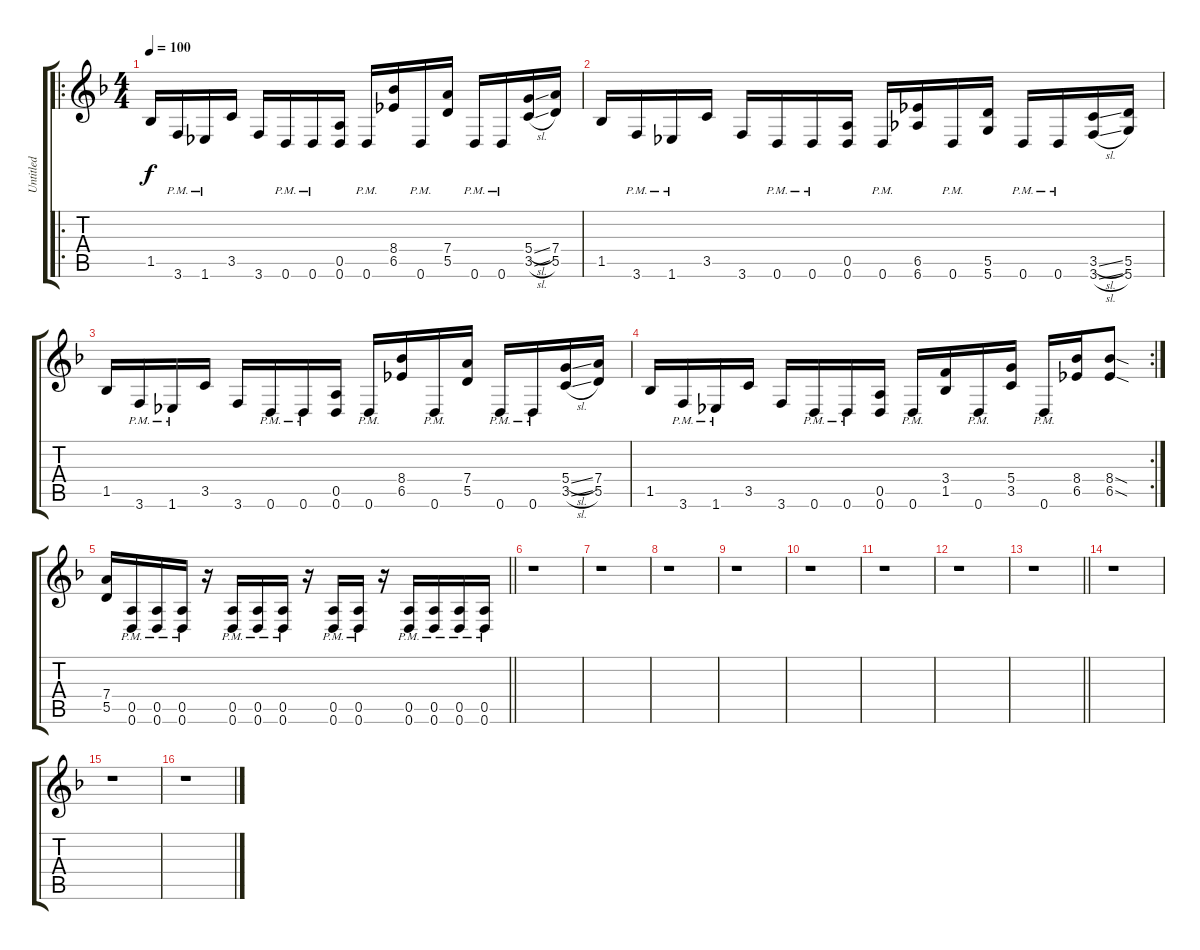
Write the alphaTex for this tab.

\track ("Untitled" "Untitled") {instrument overdrivenguitar}
\staff {score tabs}
\tuning (E4 B3 G3 D3 A2 D2) {hide}
\ro
\ts (4 4)
\tempo 100
\clef g2
\ks f
1.5.16{dy f instrument overdrivenguitar} 3.6{pm}.16 1.6{pm}.16 3.5.16 3.6.16 0.6{pm}.16 0.6{pm}.16 (0.5 0.6).16 0.6{pm}.16 (8.4 6.5).16 0.6{pm}.16 (7.4 5.5).16 0.6{pm}.16 0.6{pm}.16 (5.4{sl} 3.5{sl}).16 (7.4 5.5).16 |
1.5.16 3.6{pm}.16 1.6{pm}.16 3.5.16 3.6.16 0.6{pm}.16 0.6{pm}.16 (0.5 0.6).16 0.6{pm}.16 (6.5 6.6).16 0.6{pm}.16 (5.5 5.6).16 0.6{pm}.16 0.6{pm}.16 (3.5{sl} 3.6{sl}).16 (5.5 5.6).16 |
1.5.16 3.6{pm}.16 1.6{pm}.16 3.5.16 3.6.16 0.6{pm}.16 0.6{pm}.16 (0.5 0.6).16 0.6{pm}.16 (8.4 6.5).16 0.6{pm}.16 (7.4 5.5).16 0.6{pm}.16 0.6{pm}.16 (5.4{sl} 3.5{sl}).16 (7.4 5.5).16 |
\rc 2
1.5.16 3.6{pm}.16 1.6{pm}.16 3.5.16 3.6.16 0.6{pm}.16 0.6{pm}.16 (0.5 0.6).16 0.6{pm}.16 (3.4 1.5).16 0.6{pm}.16 (5.4 3.5).16 0.6{pm}.16 (8.4 6.5).16 (8.4{sod} 6.5{sod}).8 |
\barLineRight lightlight
(7.4 5.5).16 (0.5{pm} 0.6{pm}).16 (0.5{pm} 0.6{pm}).16 (0.5{pm} 0.6{pm}).16 r.16 (0.5{pm} 0.6{pm}).16 (0.5{pm} 0.6{pm}).16 (0.5{pm} 0.6{pm}).16 r.16 (0.5{pm} 0.6{pm}).16 (0.5{pm} 0.6{pm}).16 r.16 (0.5{pm} 0.6{pm}).16 (0.5{pm} 0.6{pm}).16 (0.5{pm} 0.6{pm}).16 (0.5{pm} 0.6{pm}).16 |
r.1 |
r.1 |
r.1 |
r.1 |
r.1 |
r.1 |
r.1 |
\barLineRight lightlight
r.1 |
r.1 |
r.1 |
r.1
